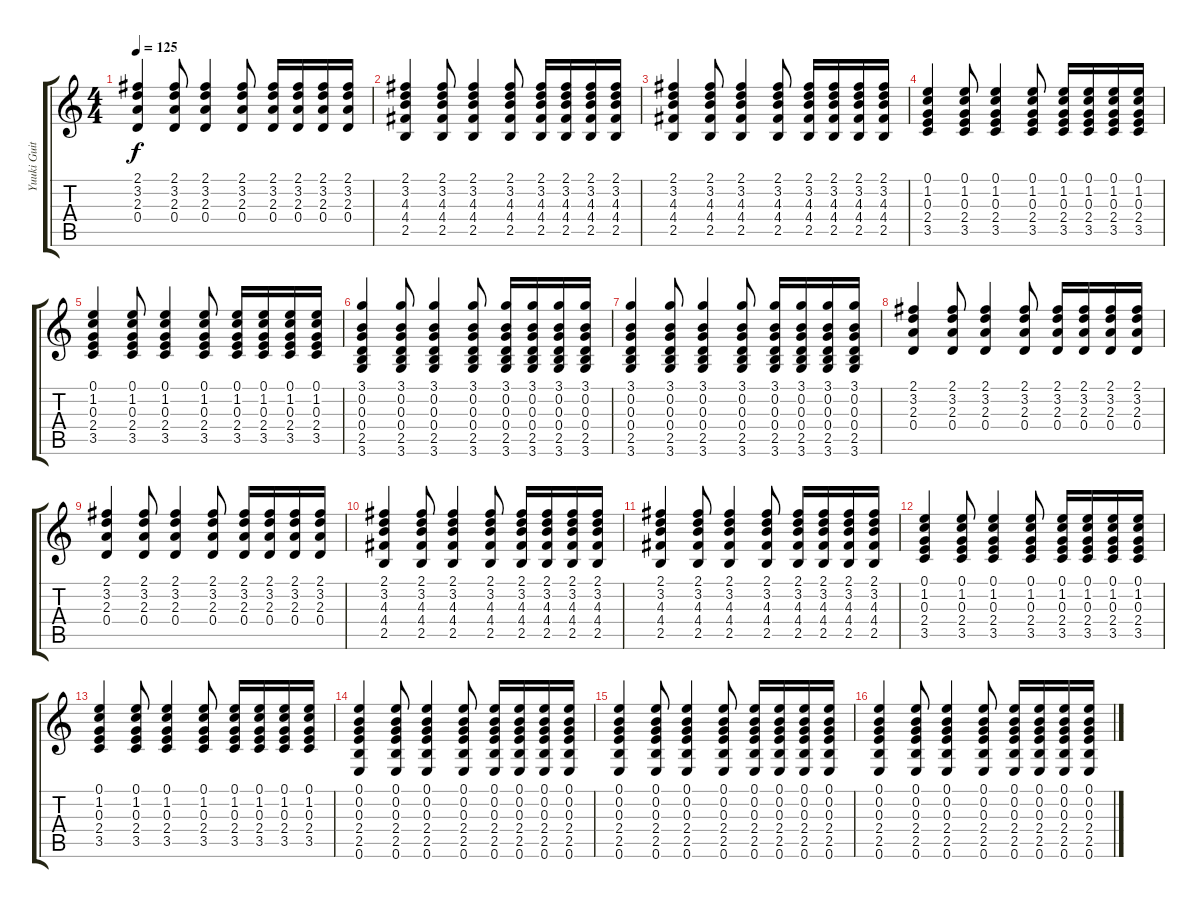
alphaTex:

\track ("Yuuki Guitarra" "Yuuki Guit") {instrument acousticguitarsteel}
\staff {score tabs}
\tuning (E4 B3 G3 D3 A2 E2) {hide}
\ts (4 4)
\tempo 125
\clef g2
\ks c
(2.1 3.2 2.3 0.4).4{dy f} (2.1 3.2 2.3 0.4).8 (2.1 3.2 2.3 0.4).4 (2.1 3.2 2.3 0.4).8 (2.1 3.2 2.3 0.4).16 (2.1 3.2 2.3 0.4).16 (2.1 3.2 2.3 0.4).16 (2.1 3.2 2.3 0.4).16 |
(2.1 3.2 4.3 4.4 2.5).4 (2.1 3.2 4.3 4.4 2.5).8 (2.1 3.2 4.3 4.4 2.5).4 (2.1 3.2 4.3 4.4 2.5).8 (2.1 3.2 4.3 4.4 2.5).16 (2.1 3.2 4.3 4.4 2.5).16 (2.1 3.2 4.3 4.4 2.5).16 (2.1 3.2 4.3 4.4 2.5).16 |
(2.1 3.2 4.3 4.4 2.5).4 (2.1 3.2 4.3 4.4 2.5).8 (2.1 3.2 4.3 4.4 2.5).4 (2.1 3.2 4.3 4.4 2.5).8 (2.1 3.2 4.3 4.4 2.5).16 (2.1 3.2 4.3 4.4 2.5).16 (2.1 3.2 4.3 4.4 2.5).16 (2.1 3.2 4.3 4.4 2.5).16 |
(0.1 1.2 0.3 2.4 3.5).4 (0.1 1.2 0.3 2.4 3.5).8 (0.1 1.2 0.3 2.4 3.5).4 (0.1 1.2 0.3 2.4 3.5).8 (0.1 1.2 0.3 2.4 3.5).16 (0.1 1.2 0.3 2.4 3.5).16 (0.1 1.2 0.3 2.4 3.5).16 (0.1 1.2 0.3 2.4 3.5).16 |
(0.1 1.2 0.3 2.4 3.5).4 (0.1 1.2 0.3 2.4 3.5).8 (0.1 1.2 0.3 2.4 3.5).4 (0.1 1.2 0.3 2.4 3.5).8 (0.1 1.2 0.3 2.4 3.5).16 (0.1 1.2 0.3 2.4 3.5).16 (0.1 1.2 0.3 2.4 3.5).16 (0.1 1.2 0.3 2.4 3.5).16 |
(3.1 0.2 0.3 0.4 2.5 3.6).4 (3.1 0.2 0.3 0.4 2.5 3.6).8 (3.1 0.2 0.3 0.4 2.5 3.6).4 (3.1 0.2 0.3 0.4 2.5 3.6).8 (3.1 0.2 0.3 0.4 2.5 3.6).16 (3.1 0.2 0.3 0.4 2.5 3.6).16 (3.1 0.2 0.3 0.4 2.5 3.6).16 (3.1 0.2 0.3 0.4 2.5 3.6).16 |
(3.1 0.2 0.3 0.4 2.5 3.6).4 (3.1 0.2 0.3 0.4 2.5 3.6).8 (3.1 0.2 0.3 0.4 2.5 3.6).4 (3.1 0.2 0.3 0.4 2.5 3.6).8 (3.1 0.2 0.3 0.4 2.5 3.6).16 (3.1 0.2 0.3 0.4 2.5 3.6).16 (3.1 0.2 0.3 0.4 2.5 3.6).16 (3.1 0.2 0.3 0.4 2.5 3.6).16 |
(2.1 3.2 2.3 0.4).4 (2.1 3.2 2.3 0.4).8 (2.1 3.2 2.3 0.4).4 (2.1 3.2 2.3 0.4).8 (2.1 3.2 2.3 0.4).16 (2.1 3.2 2.3 0.4).16 (2.1 3.2 2.3 0.4).16 (2.1 3.2 2.3 0.4).16 |
(2.1 3.2 2.3 0.4).4 (2.1 3.2 2.3 0.4).8 (2.1 3.2 2.3 0.4).4 (2.1 3.2 2.3 0.4).8 (2.1 3.2 2.3 0.4).16 (2.1 3.2 2.3 0.4).16 (2.1 3.2 2.3 0.4).16 (2.1 3.2 2.3 0.4).16 |
(2.1 3.2 4.3 4.4 2.5).4 (2.1 3.2 4.3 4.4 2.5).8 (2.1 3.2 4.3 4.4 2.5).4 (2.1 3.2 4.3 4.4 2.5).8 (2.1 3.2 4.3 4.4 2.5).16 (2.1 3.2 4.3 4.4 2.5).16 (2.1 3.2 4.3 4.4 2.5).16 (2.1 3.2 4.3 4.4 2.5).16 |
(2.1 3.2 4.3 4.4 2.5).4 (2.1 3.2 4.3 4.4 2.5).8 (2.1 3.2 4.3 4.4 2.5).4 (2.1 3.2 4.3 4.4 2.5).8 (2.1 3.2 4.3 4.4 2.5).16 (2.1 3.2 4.3 4.4 2.5).16 (2.1 3.2 4.3 4.4 2.5).16 (2.1 3.2 4.3 4.4 2.5).16 |
(0.1 1.2 0.3 2.4 3.5).4 (0.1 1.2 0.3 2.4 3.5).8 (0.1 1.2 0.3 2.4 3.5).4 (0.1 1.2 0.3 2.4 3.5).8 (0.1 1.2 0.3 2.4 3.5).16 (0.1 1.2 0.3 2.4 3.5).16 (0.1 1.2 0.3 2.4 3.5).16 (0.1 1.2 0.3 2.4 3.5).16 |
(0.1 1.2 0.3 2.4 3.5).4 (0.1 1.2 0.3 2.4 3.5).8 (0.1 1.2 0.3 2.4 3.5).4 (0.1 1.2 0.3 2.4 3.5).8 (0.1 1.2 0.3 2.4 3.5).16 (0.1 1.2 0.3 2.4 3.5).16 (0.1 1.2 0.3 2.4 3.5).16 (0.1 1.2 0.3 2.4 3.5).16 |
(0.1 0.2 0.3 2.4 2.5 0.6).4 (0.1 0.2 0.3 2.4 2.5 0.6).8 (0.1 0.2 0.3 2.4 2.5 0.6).4 (0.1 0.2 0.3 2.4 2.5 0.6).8 (0.1 0.2 0.3 2.4 2.5 0.6).16 (0.1 0.2 0.3 2.4 2.5 0.6).16 (0.1 0.2 0.3 2.4 2.5 0.6).16 (0.1 0.2 0.3 2.4 2.5 0.6).16 |
(0.1 0.2 0.3 2.4 2.5 0.6).4 (0.1 0.2 0.3 2.4 2.5 0.6).8 (0.1 0.2 0.3 2.4 2.5 0.6).4 (0.1 0.2 0.3 2.4 2.5 0.6).8 (0.1 0.2 0.3 2.4 2.5 0.6).16 (0.1 0.2 0.3 2.4 2.5 0.6).16 (0.1 0.2 0.3 2.4 2.5 0.6).16 (0.1 0.2 0.3 2.4 2.5 0.6).16 |
(0.1 0.2 0.3 2.4 2.5 0.6).4 (0.1 0.2 0.3 2.4 2.5 0.6).8 (0.1 0.2 0.3 2.4 2.5 0.6).4 (0.1 0.2 0.3 2.4 2.5 0.6).8 (0.1 0.2 0.3 2.4 2.5 0.6).16 (0.1 0.2 0.3 2.4 2.5 0.6).16 (0.1 0.2 0.3 2.4 2.5 0.6).16 (0.1 0.2 0.3 2.4 2.5 0.6).16
